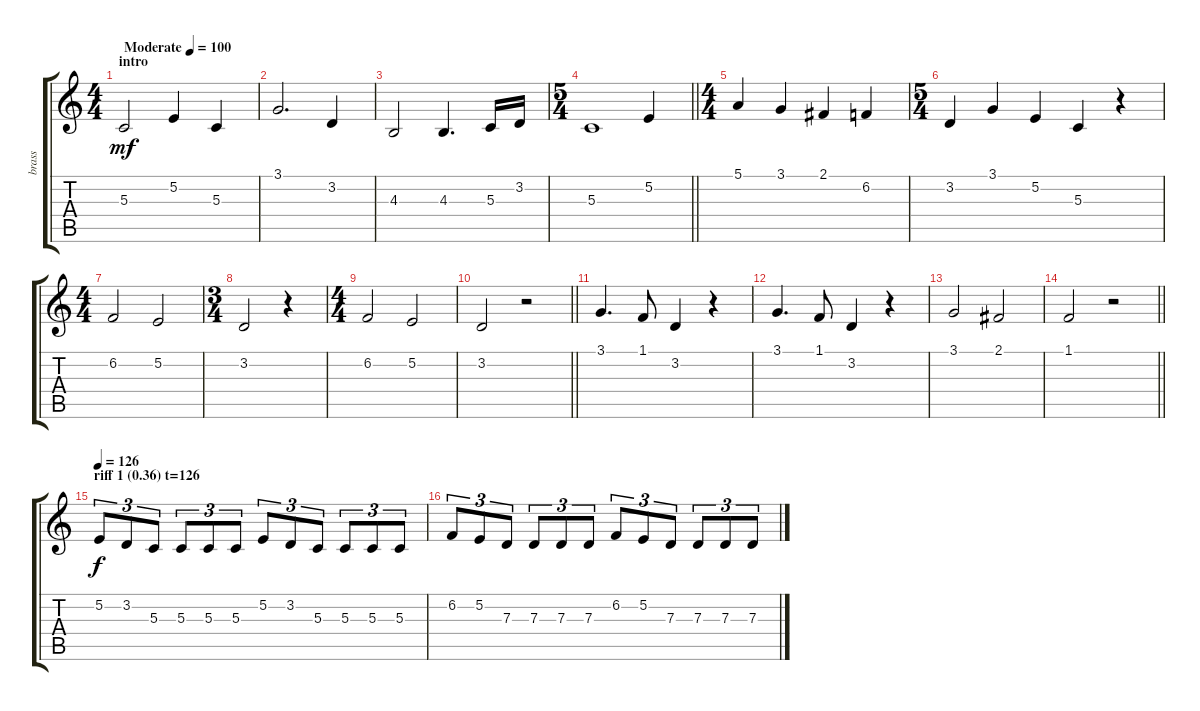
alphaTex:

\track ("brass" "brass") {instrument synthbrass1}
\staff {score tabs}
\tuning (E4 B3 G3 D3 A2 E2) {hide}
\ts (4 4)
\section ("" "intro")
\tempo (100 "Moderate")
\clef g2
\ks c
5.3.2{dy mf instrument synthbrass1} 5.2.4 5.3.4 |
3.1.2{d} 3.2.4 |
4.3.2 4.3.4{d} 5.3.16 3.2.16 |
\ts (5 4)
\barLineRight lightlight
5.3.1 5.2.4 |
\ts (4 4)
5.1.4 3.1.4 2.1.4 6.2.4 |
\ts (5 4)
3.2.4 3.1.4 5.2.4 5.3.4 r.4 |
\ts (4 4)
6.2.2 5.2.2 |
\ts (3 4)
3.2.2 r.4 |
\ts (4 4)
6.2.2 5.2.2 |
\barLineRight lightlight
3.2.2 r.2 |
3.1.4{d} 1.1.8 3.2.4 r.4 |
3.1.4{d} 1.1.8 3.2.4 r.4 |
3.1.2 2.1.2 |
\barLineRight lightlight
1.1.2 r.2 |
\section ("" "riff 1 (0.36) t=126")
\tempo 126
5.2.8{tu (3 2) dy f} 3.2.8{tu (3 2)} 5.3.8{tu (3 2)} 5.3.8{tu (3 2)} 5.3.8{tu (3 2)} 5.3.8{tu (3 2)} 5.2.8{tu (3 2)} 3.2.8{tu (3 2)} 5.3.8{tu (3 2)} 5.3.8{tu (3 2)} 5.3.8{tu (3 2)} 5.3.8{tu (3 2)} |
6.2.8{tu (3 2)} 5.2.8{tu (3 2)} 7.3.8{tu (3 2)} 7.3.8{tu (3 2)} 7.3.8{tu (3 2)} 7.3.8{tu (3 2)} 6.2.8{tu (3 2)} 5.2.8{tu (3 2)} 7.3.8{tu (3 2)} 7.3.8{tu (3 2)} 7.3.8{tu (3 2)} 7.3.8{tu (3 2)}
